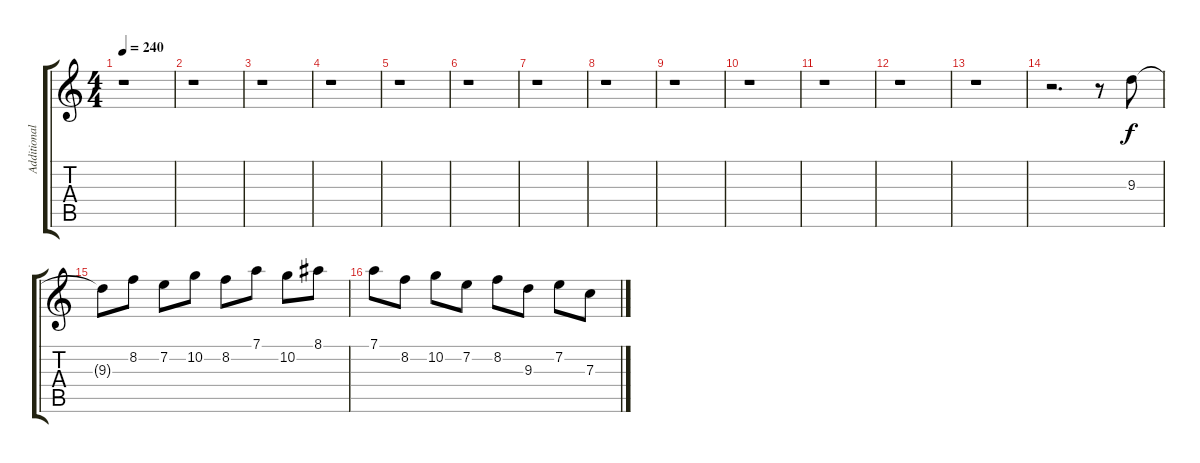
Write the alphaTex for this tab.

\track ("Additional Guitars" "Additional") {instrument distortionguitar}
\staff {score tabs}
\tuning (D4 A3 F3 C3 G2 D2) {hide}
\ts (4 4)
\tempo 240
\clef g2
\ks c
r.1{dy f} |
r.1 |
r.1 |
r.1 |
r.1 |
r.1 |
r.1 |
r.1 |
r.1 |
r.1 |
r.1 |
r.1 |
r.1 |
r.2{d} r.8 9.3.8 |
9.3{t}.8 8.2.8 7.2.8 10.2.8 8.2.8 7.1.8 10.2.8 8.1.8 |
7.1.8 8.2.8 10.2.8 7.2.8 8.2.8 9.3.8 7.2.8 7.3.8
